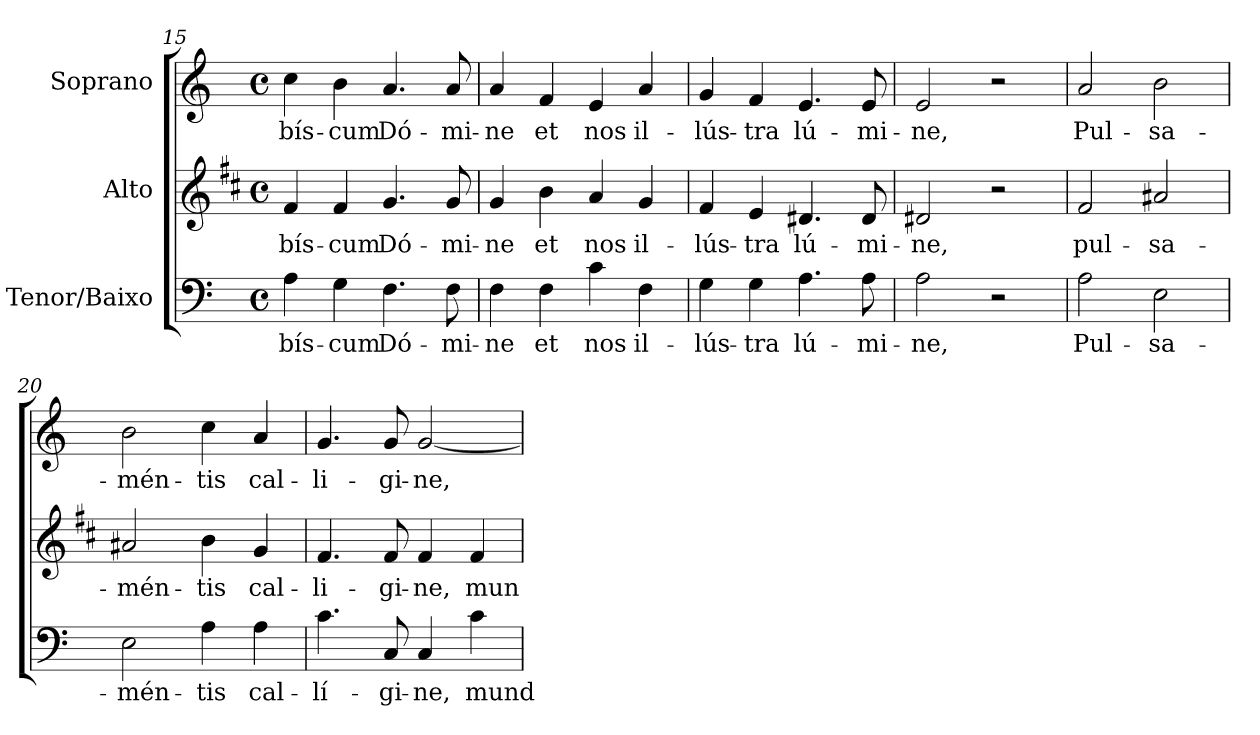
**kern	**text	**kern	**text	**kern	**text
*part3	*part3	*part2	*part2	*part1	*part1
*staff3	*staff3	*staff2	*staff2	*staff1	*staff1
*I"Tenor/Baixo	*	*I"Alto	*	*I"Soprano	*
*clefF4	*	*clefG2	*	*clefG2	*
*	*	*ITrd1c2	*	*	*
*k[]	*	*k[]	*	*k[]	*
*C:	*	*C:	*	*C:	*
*M4/4	*	*M4/4	*	*M4/4	*
*met(c)	*	*met(c)	*	*met(c)	*
=15	=15	=15	=15	=15	=15
!	!LO:LY:b:color=#000000	!	!	!	!
!	!	!	!LO:LY:b:color=#000000	!	!
!	!	!	!	!	!LO:LY:b:color=#000000
4Ai\	-bís-	4ei/	-bís-	4cci\	-bís-
!	!LO:LY:b:color=#000000	!	!	!	!
!	!	!	!LO:LY:b:color=#000000	!	!
!	!	!	!	!	!LO:LY:b:color=#000000
4Gi\	-cum	4ei/	-cum	4bi\	-cum
!	!LO:LY:b:color=#000000	!	!	!	!
!	!	!	!LO:LY:b:color=#000000	!	!
!	!	!	!	!	!LO:LY:b:color=#000000
4.Fi\	Dó-	4.fi/	Dó-	4.ai/	Dó-
!	!LO:LY:b:color=#000000	!	!	!	!
!	!	!	!LO:LY:b:color=#000000	!	!
!	!	!	!	!	!LO:LY:b:color=#000000
8Fi\	-mi-	8fi/	-mi-	8ai/	-mi-
=16	=16	=16	=16	=16	=16
!	!LO:LY:b:color=#000000	!	!	!	!
!	!	!	!LO:LY:b:color=#000000	!	!
!	!	!	!	!	!LO:LY:b:color=#000000
4Fi\	-ne	4fi/	-ne	4ai/	-ne
!	!LO:LY:b:color=#000000	!	!	!	!
!	!	!	!LO:LY:b:color=#000000	!	!
!	!	!	!	!	!LO:LY:b:color=#000000
4Fi\	et	4ai\	et	4fi/	et
!	!LO:LY:b:color=#000000	!	!	!	!
!	!	!	!LO:LY:b:color=#000000	!	!
!	!	!	!	!	!LO:LY:b:color=#000000
4ci\	nos	4gi/	nos	4ei/	nos
!	!LO:LY:b:color=#000000	!	!	!	!
!	!	!	!LO:LY:b:color=#000000	!	!
!	!	!	!	!	!LO:LY:b:color=#000000
4Fi\	il-	4fi/	il-	4ai/	il-
!!LO:LB:g=z
=17	=17	=17	=17	=17	=17
!	!LO:LY:b:color=#000000	!	!	!	!
!	!	!	!LO:LY:b:color=#000000	!	!
!	!	!	!	!	!LO:LY:b:color=#000000
4Gi\	-lús-	4ei/	-lús-	4gi/	-lús-
!	!LO:LY:b:color=#000000	!	!	!	!
!	!	!	!LO:LY:b:color=#000000	!	!
!	!	!	!	!	!LO:LY:b:color=#000000
4Gi\	-tra	4di/	-tra	4fi/	-tra
!	!LO:LY:b:color=#000000	!	!	!	!
!	!	!	!LO:LY:b:color=#000000	!	!
!	!	!	!	!	!LO:LY:b:color=#000000
4.Ai\	lú-	4.c#Xi/	lú-	4.ei/	lú-
!	!LO:LY:b:color=#000000	!	!	!	!
!	!	!	!LO:LY:b:color=#000000	!	!
!	!	!	!	!	!LO:LY:b:color=#000000
8Ai\	-mi-	8c#i/	-mi-	8ei/	-mi-
=18	=18	=18	=18	=18	=18
!	!LO:LY:b:color=#000000	!	!	!	!
!	!	!	!LO:LY:b:color=#000000	!	!
!	!	!	!	!	!LO:LY:b:color=#000000
2Ai\	-ne,	2c#Xi/	-ne,	2ei/	-ne,
2r	.	2r	.	2r	.
=19	=19	=19	=19	=19	=19
!	!LO:LY:b:color=#000000	!	!	!	!
!	!	!	!LO:LY:b:color=#000000	!	!
!	!	!	!	!	!LO:LY:b:color=#000000
2Ai\	Pul-	2ei/	pul-	2ai/	Pul-
!	!LO:LY:b:color=#000000	!	!	!	!
!	!	!	!LO:LY:b:color=#000000	!	!
!	!	!	!	!	!LO:LY:b:color=#000000
2Ei\	-sa-	2g#Xi/	-sa-	2bi\	-sa-
=20	=20	=20	=20	=20	=20
!	!LO:LY:b:color=#000000	!	!	!	!
!	!	!	!LO:LY:b:color=#000000	!	!
!	!	!	!	!	!LO:LY:b:color=#000000
2Ei\	-mén-	2g#Xi/	-mén-	2bi\	-mén-
!	!LO:LY:b:color=#000000	!	!	!	!
!	!	!	!LO:LY:b:color=#000000	!	!
!	!	!	!	!	!LO:LY:b:color=#000000
4Ai\	-tis	4ai\	-tis	4cci\	-tis
!	!LO:LY:b:color=#000000	!	!	!	!
!	!	!	!LO:LY:b:color=#000000	!	!
!	!	!	!	!	!LO:LY:b:color=#000000
4Ai\	cal-	4fi/	cal-	4ai/	cal-
=21	=21	=21	=21	=21	=21
!	!LO:LY:b:color=#000000	!	!	!	!
!	!	!	!LO:LY:b:color=#000000	!	!
!	!	!	!	!	!LO:LY:b:color=#000000
4.ci\	-lí-	4.ei/	-li-	4.gi/	-li-
!	!LO:LY:b:color=#000000	!	!	!	!
!	!	!	!LO:LY:b:color=#000000	!	!
!	!	!	!	!	!LO:LY:b:color=#000000
8Ci/	-gi-	8ei/	-gi-	8gi/	-gi-
!	!LO:LY:b:color=#000000	!	!	!	!
!	!	!	!LO:LY:b:color=#000000	!	!
!	!	!	!	!	!LO:LY:b:color=#000000
4Ci/	-ne,	4ei/	-ne,	[2gi/	-ne,
!	!LO:LY:b:color=#000000	!	!	!	!
!	!	!	!LO:LY:b:color=#000000	!	!
4ci\	mund-	4ei/	mun-	.	.
=	=	=	=	=	=
*-	*-	*-	*-	*-	*-
